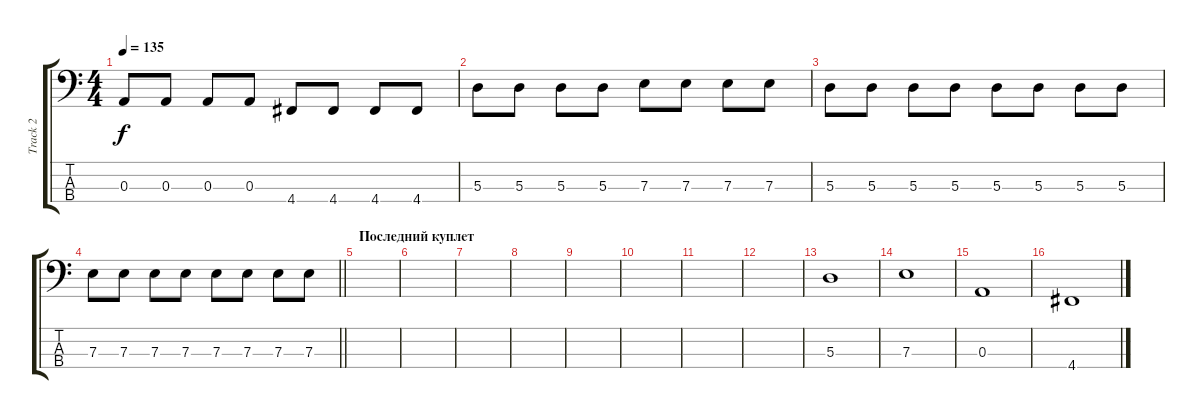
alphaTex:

\track ("Track 2" "Track 2") {instrument electricbassfinger}
\staff {score tabs}
\tuning (G2 D2 A1 D1) {hide}
\ts (4 4)
\tempo 135
\clef f4
\ks c
0.3.8{dy f} 0.3.8 0.3.8 0.3.8 4.4.8 4.4.8 4.4.8 4.4.8 |
5.3.8 5.3.8 5.3.8 5.3.8 7.3.8 7.3.8 7.3.8 7.3.8 |
5.3.8 5.3.8 5.3.8 5.3.8 5.3.8 5.3.8 5.3.8 5.3.8 |
\barLineRight lightlight
7.3.8 7.3.8 7.3.8 7.3.8 7.3.8 7.3.8 7.3.8 7.3.8 |
\section ("" "Последний куплет")
|
|
|
|
|
|
|
|
5.3.1 |
7.3.1 |
0.3.1 |
4.4.1
